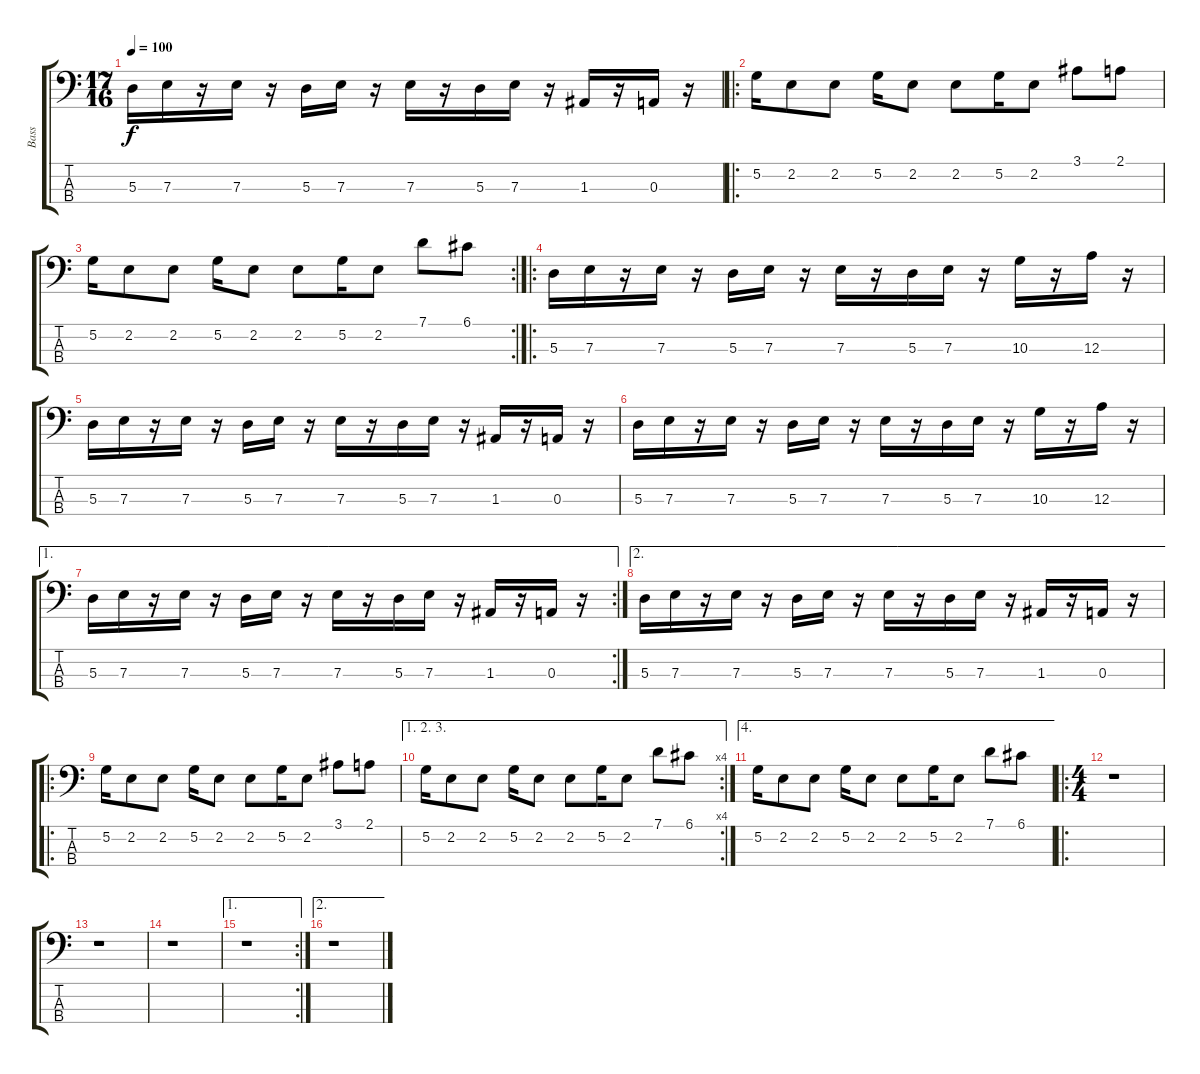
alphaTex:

\track ("Bass" "Bass") {instrument electricbassfinger}
\staff {score tabs}
\tuning (G2 D2 A1 E1) {hide}
\ts (17 16)
\tempo 100
\clef f4
\ks c
5.3.16{dy f} 7.3.16 r.16 7.3.16 r.16 5.3.16 7.3.16 r.16 7.3.16 r.16 5.3.16 7.3.16 r.16 1.3.16 r.16 0.3.16 r.16 |
\ro
5.2.16 2.2.8 2.2.8 5.2.16 2.2.8 2.2.8 5.2.16 2.2.8 3.1.8 2.1.8 |
\rc 2
5.2.16 2.2.8 2.2.8 5.2.16 2.2.8 2.2.8 5.2.16 2.2.8 7.1.8 6.1.8 |
\ro
5.3.16 7.3.16 r.16 7.3.16 r.16 5.3.16 7.3.16 r.16 7.3.16 r.16 5.3.16 7.3.16 r.16 10.3.16 r.16 12.3.16 r.16 |
5.3.16 7.3.16 r.16 7.3.16 r.16 5.3.16 7.3.16 r.16 7.3.16 r.16 5.3.16 7.3.16 r.16 1.3.16 r.16 0.3.16 r.16 |
5.3.16 7.3.16 r.16 7.3.16 r.16 5.3.16 7.3.16 r.16 7.3.16 r.16 5.3.16 7.3.16 r.16 10.3.16 r.16 12.3.16 r.16 |
\ae 1
\rc 2
5.3.16 7.3.16 r.16 7.3.16 r.16 5.3.16 7.3.16 r.16 7.3.16 r.16 5.3.16 7.3.16 r.16 1.3.16 r.16 0.3.16 r.16 |
\ae 2
5.3.16 7.3.16 r.16 7.3.16 r.16 5.3.16 7.3.16 r.16 7.3.16 r.16 5.3.16 7.3.16 r.16 1.3.16 r.16 0.3.16 r.16 |
\ro
5.2.16 2.2.8 2.2.8 5.2.16 2.2.8 2.2.8 5.2.16 2.2.8 3.1.8 2.1.8 |
\ae (1 2 3)
\rc 4
5.2.16 2.2.8 2.2.8 5.2.16 2.2.8 2.2.8 5.2.16 2.2.8 7.1.8 6.1.8 |
\ae 4
5.2.16 2.2.8 2.2.8 5.2.16 2.2.8 2.2.8 5.2.16 2.2.8 7.1.8 6.1.8 |
\ro
\ts (4 4)
r.1 |
r.1 |
r.1 |
\ae 1
\rc 2
r.1 |
\ae 2
r.1
